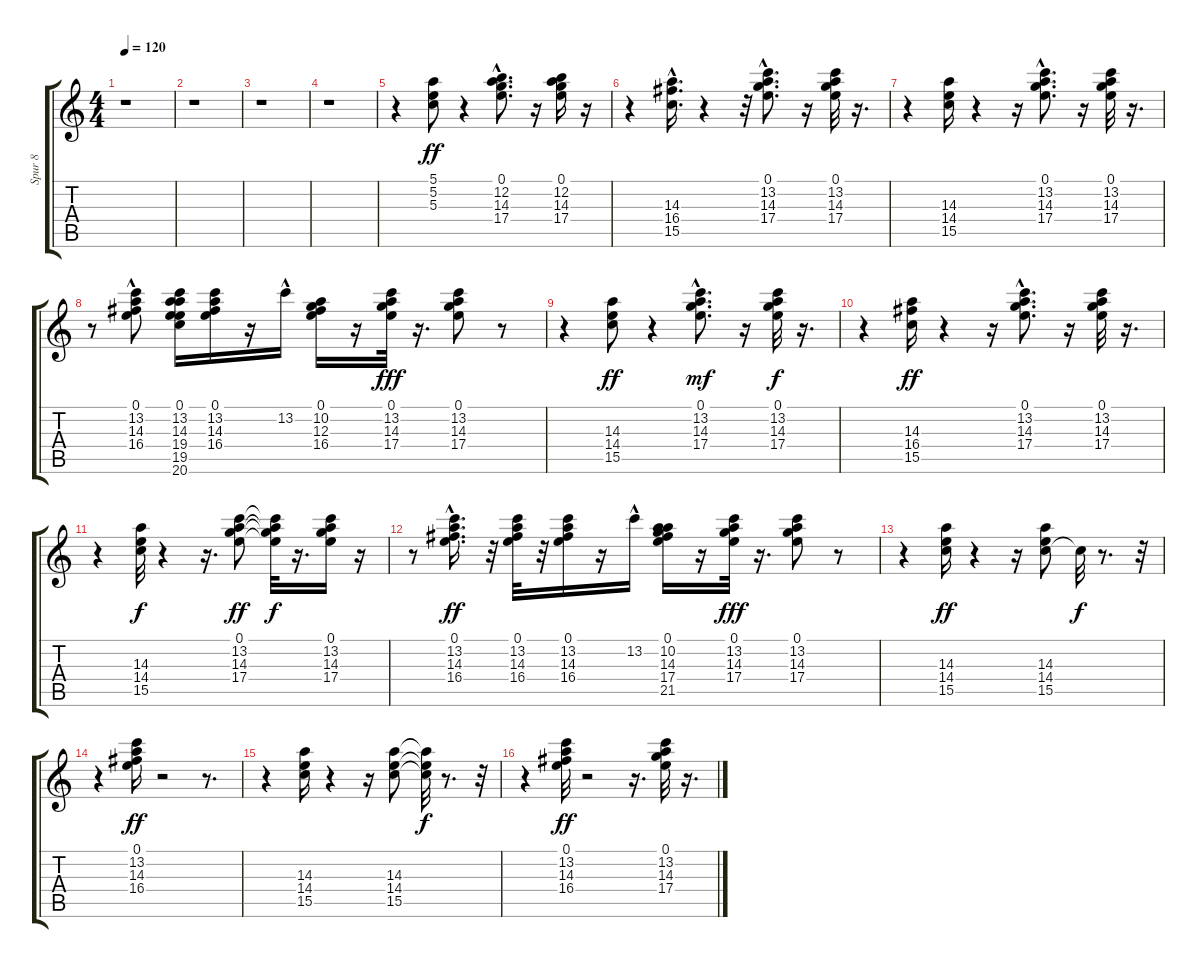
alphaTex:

\track ("Spur 8" "Spur 8") {instrument overdrivenguitar}
\staff {score tabs}
\tuning (E4 B3 G3 D3 A2 E2) {hide}
\ts (4 4)
\tempo 120
\clef g2
\ks c
r.1{dy f} |
r.1 |
r.1 |
r.1 |
r.4 (5.1 5.2 5.3).8{dy ff} r.4 (0.1{hac} 12.2{hac} 14.3 17.4{hac}).8{d} r.16 (0.1 12.2 14.3 17.4).16 r.16 |
r.4 (14.3{hac} 16.4{hac} 15.5).16{d} r.4 r.32 (0.1{hac} 13.2{hac} 14.3{hac} 17.4{hac}).8{d} r.16 (0.1 13.2 14.3 17.4).32 r.16{d} |
r.4 (14.3 14.4 15.5).16 r.4 r.16 (0.1{hac} 13.2{hac} 14.3{hac} 17.4{hac}).8{d} r.16 (0.1 13.2 14.3 17.4).32 r.16{d} |
r.8 (0.1{hac} 13.2{hac} 14.3{hac} 16.4).8 (0.1 13.2 14.3 19.4 19.5 20.6).16 (0.1 13.2 14.3 16.4).16 r.16 13.2{hac}.16 (0.1 10.2 12.3 16.4).16 r.16 (0.1 13.2 14.3 17.4).32{dy fff} r.16{d} (0.1 13.2 14.3 17.4).8 r.8 |
r.4 (14.3 14.4 15.5).8{dy ff} r.4 (0.1{hac} 13.2{hac} 14.3{hac} 17.4{hac}).8{d dy mf} r.16 (0.1 13.2 14.3 17.4).32{dy f} r.16{d} |
r.4 (14.3 16.4 15.5).16{dy ff} r.4 r.16 (0.1{hac} 13.2{hac} 14.3{hac} 17.4{hac}).8{d} r.16 (0.1 13.2 14.3 17.4).32 r.16{d} |
r.4 (14.3 14.4 15.5).32{dy f} r.4 r.16{d} (0.1 13.2 14.3 17.4).8{dy ff} (0.1{t} 13.2{t} 14.3{t} 17.4{t}).32{dy f} r.16{d} (0.1 13.2 14.3 17.4).16 r.16 |
r.8 (0.1{hac} 13.2{hac} 14.3{hac} 16.4{hac}).16{d dy ff} r.32 (0.1 13.2 14.3 16.4).32 r.32 (0.1 13.2 14.3 16.4).16 r.16 13.2{hac}.16 (0.1 10.2 14.3 17.4 21.5).16 r.16 (0.1 13.2 14.3 17.4).32{dy fff} r.16{d} (0.1 13.2 14.3 17.4).8 r.8 |
r.4 (14.3 14.4 15.5).16{dy ff} r.4 r.16 (14.3 14.4 15.5).8 15.5{t}.32{dy f} r.8{d} r.32 |
r.4 (0.1 13.2 14.3 16.4).16{dy ff} r.2 r.8{d} |
r.4 (14.3 14.4 15.5).16 r.4 r.16 (14.3 14.4 15.5).8 (14.3{t} 14.4{t} 15.5{t}).32{dy f} r.8{d} r.32 |
r.4 (0.1 13.2 14.3 16.4).32{dy ff} r.2 r.16{d} (0.1 13.2 14.3 17.4).32 r.16{d}
